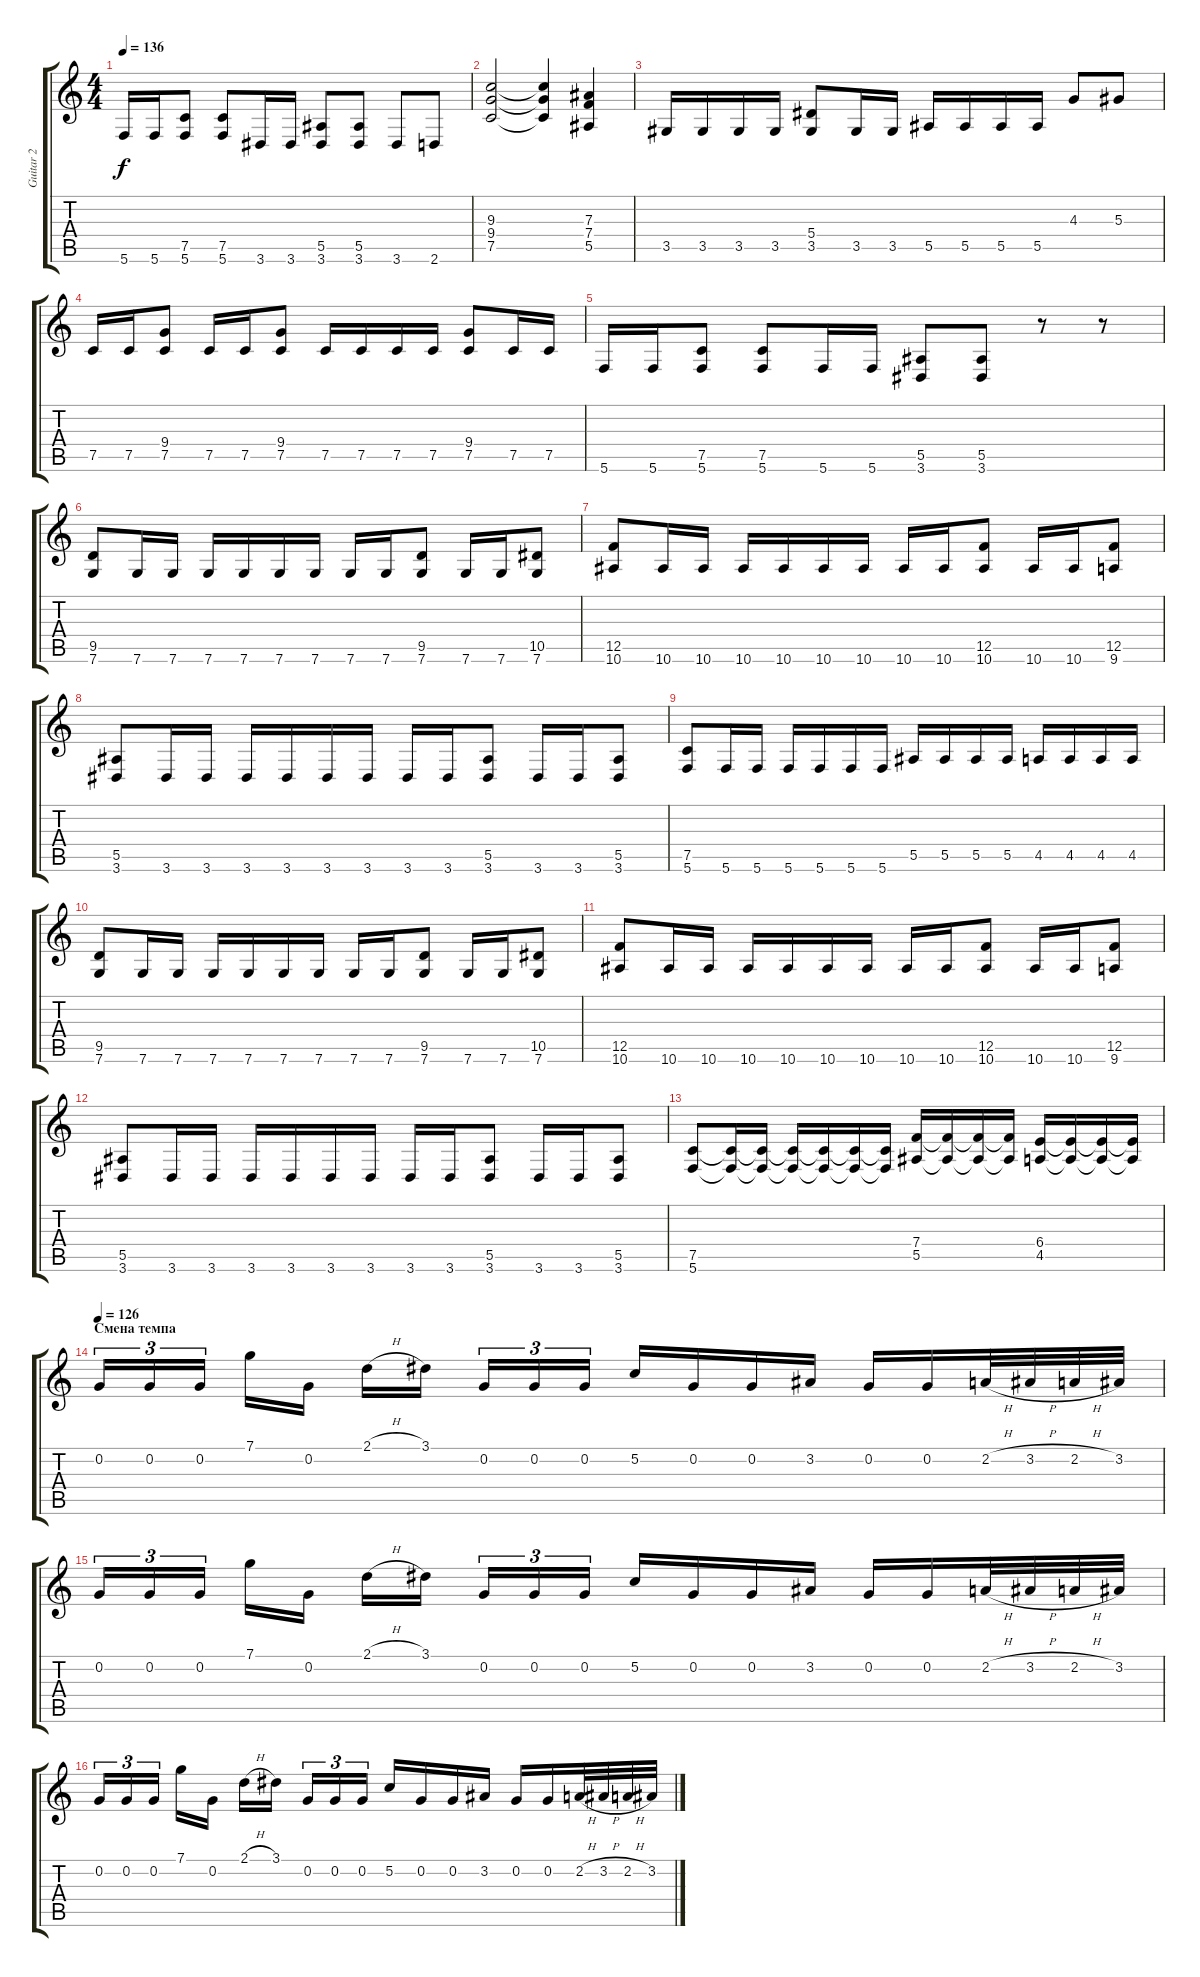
\track ("Guitar 2" "Guitar 2") {instrument distortionguitar}
\staff {score tabs}
\tuning (C4 G3 Eb3 Bb2 F2 C2) {hide}
\ts (4 4)
\tempo 136
\clef g2
\ks c
5.6.16{dy f} 5.6.16 (7.5 5.6).8 (7.5 5.6).8 3.6.16 3.6.16 (5.5 3.6).8 (5.5 3.6).8 3.6.8 2.6.8 |
(9.3 9.4 7.5).2 (9.3{t} 9.4{t} 7.5{t}).4 (7.3 7.4 5.5).4 |
3.5.16 3.5.16 3.5.16 3.5.16 (5.4 3.5).8 3.5.16 3.5.16 5.5.16 5.5.16 5.5.16 5.5.16 4.3.8 5.3.8 |
7.5.16 7.5.16 (9.4 7.5).8 7.5.16 7.5.16 (9.4 7.5).8 7.5.16 7.5.16 7.5.16 7.5.16 (9.4 7.5).8 7.5.16 7.5.16 |
5.6.16 5.6.16 (7.5 5.6).8 (7.5 5.6).8 5.6.16 5.6.16 (5.5 3.6).8 (5.5 3.6).8 r.8 r.8 |
(9.5 7.6).8 7.6.16 7.6.16 7.6.16 7.6.16 7.6.16 7.6.16 7.6.16 7.6.16 (9.5 7.6).8 7.6.16 7.6.16 (10.5 7.6).8 |
(12.5 10.6).8 10.6.16 10.6.16 10.6.16 10.6.16 10.6.16 10.6.16 10.6.16 10.6.16 (12.5 10.6).8 10.6.16 10.6.16 (12.5 9.6).8 |
(5.5 3.6).8 3.6.16 3.6.16 3.6.16 3.6.16 3.6.16 3.6.16 3.6.16 3.6.16 (5.5 3.6).8 3.6.16 3.6.16 (5.5 3.6).8 |
(7.5 5.6).8 5.6.16 5.6.16 5.6.16 5.6.16 5.6.16 5.6.16 5.5.16 5.5.16 5.5.16 5.5.16 4.5.16 4.5.16 4.5.16 4.5.16 |
(9.5 7.6).8 7.6.16 7.6.16 7.6.16 7.6.16 7.6.16 7.6.16 7.6.16 7.6.16 (9.5 7.6).8 7.6.16 7.6.16 (10.5 7.6).8 |
(12.5 10.6).8 10.6.16 10.6.16 10.6.16 10.6.16 10.6.16 10.6.16 10.6.16 10.6.16 (12.5 10.6).8 10.6.16 10.6.16 (12.5 9.6).8 |
(5.5 3.6).8 3.6.16 3.6.16 3.6.16 3.6.16 3.6.16 3.6.16 3.6.16 3.6.16 (5.5 3.6).8 3.6.16 3.6.16 (5.5 3.6).8 |
(7.5 5.6).8 (7.5{t} 5.6{t}).16 (7.5{t} 5.6{t}).16 (7.5{t} 5.6{t}).16 (7.5{t} 5.6{t}).16 (7.5{t} 5.6{t}).16 (7.5{t} 5.6{t}).16 (7.4 5.5).16 (7.4{t} 5.5{t}).16 (7.4{t} 5.5{t}).16 (7.4{t} 5.5{t}).16 (6.4 4.5).16 (6.4{t} 4.5{t}).16 (6.4{t} 4.5{t}).16 (6.4{t} 4.5{t}).16 |
\section ("" "Смена темпа")
\tempo 126
0.2.16{tu (3 2)} 0.2.16{tu (3 2)} 0.2.16{tu (3 2)} 7.1.16 0.2.16 2.1{h}.16 3.1.16 0.2.16{tu (3 2)} 0.2.16{tu (3 2)} 0.2.16{tu (3 2)} 5.2.16 0.2.16 0.2.16 3.2.16 0.2.16 0.2.16 2.2{h}.32 3.2{h}.32 2.2{h}.32 3.2.32 |
0.2.16{tu (3 2)} 0.2.16{tu (3 2)} 0.2.16{tu (3 2)} 7.1.16 0.2.16 2.1{h}.16 3.1.16 0.2.16{tu (3 2)} 0.2.16{tu (3 2)} 0.2.16{tu (3 2)} 5.2.16 0.2.16 0.2.16 3.2.16 0.2.16 0.2.16 2.2{h}.32 3.2{h}.32 2.2{h}.32 3.2.32 |
0.2.16{tu (3 2)} 0.2.16{tu (3 2)} 0.2.16{tu (3 2)} 7.1.16 0.2.16 2.1{h}.16 3.1.16 0.2.16{tu (3 2)} 0.2.16{tu (3 2)} 0.2.16{tu (3 2)} 5.2.16 0.2.16 0.2.16 3.2.16 0.2.16 0.2.16 2.2{h}.32 3.2{h}.32 2.2{h}.32 3.2.32
